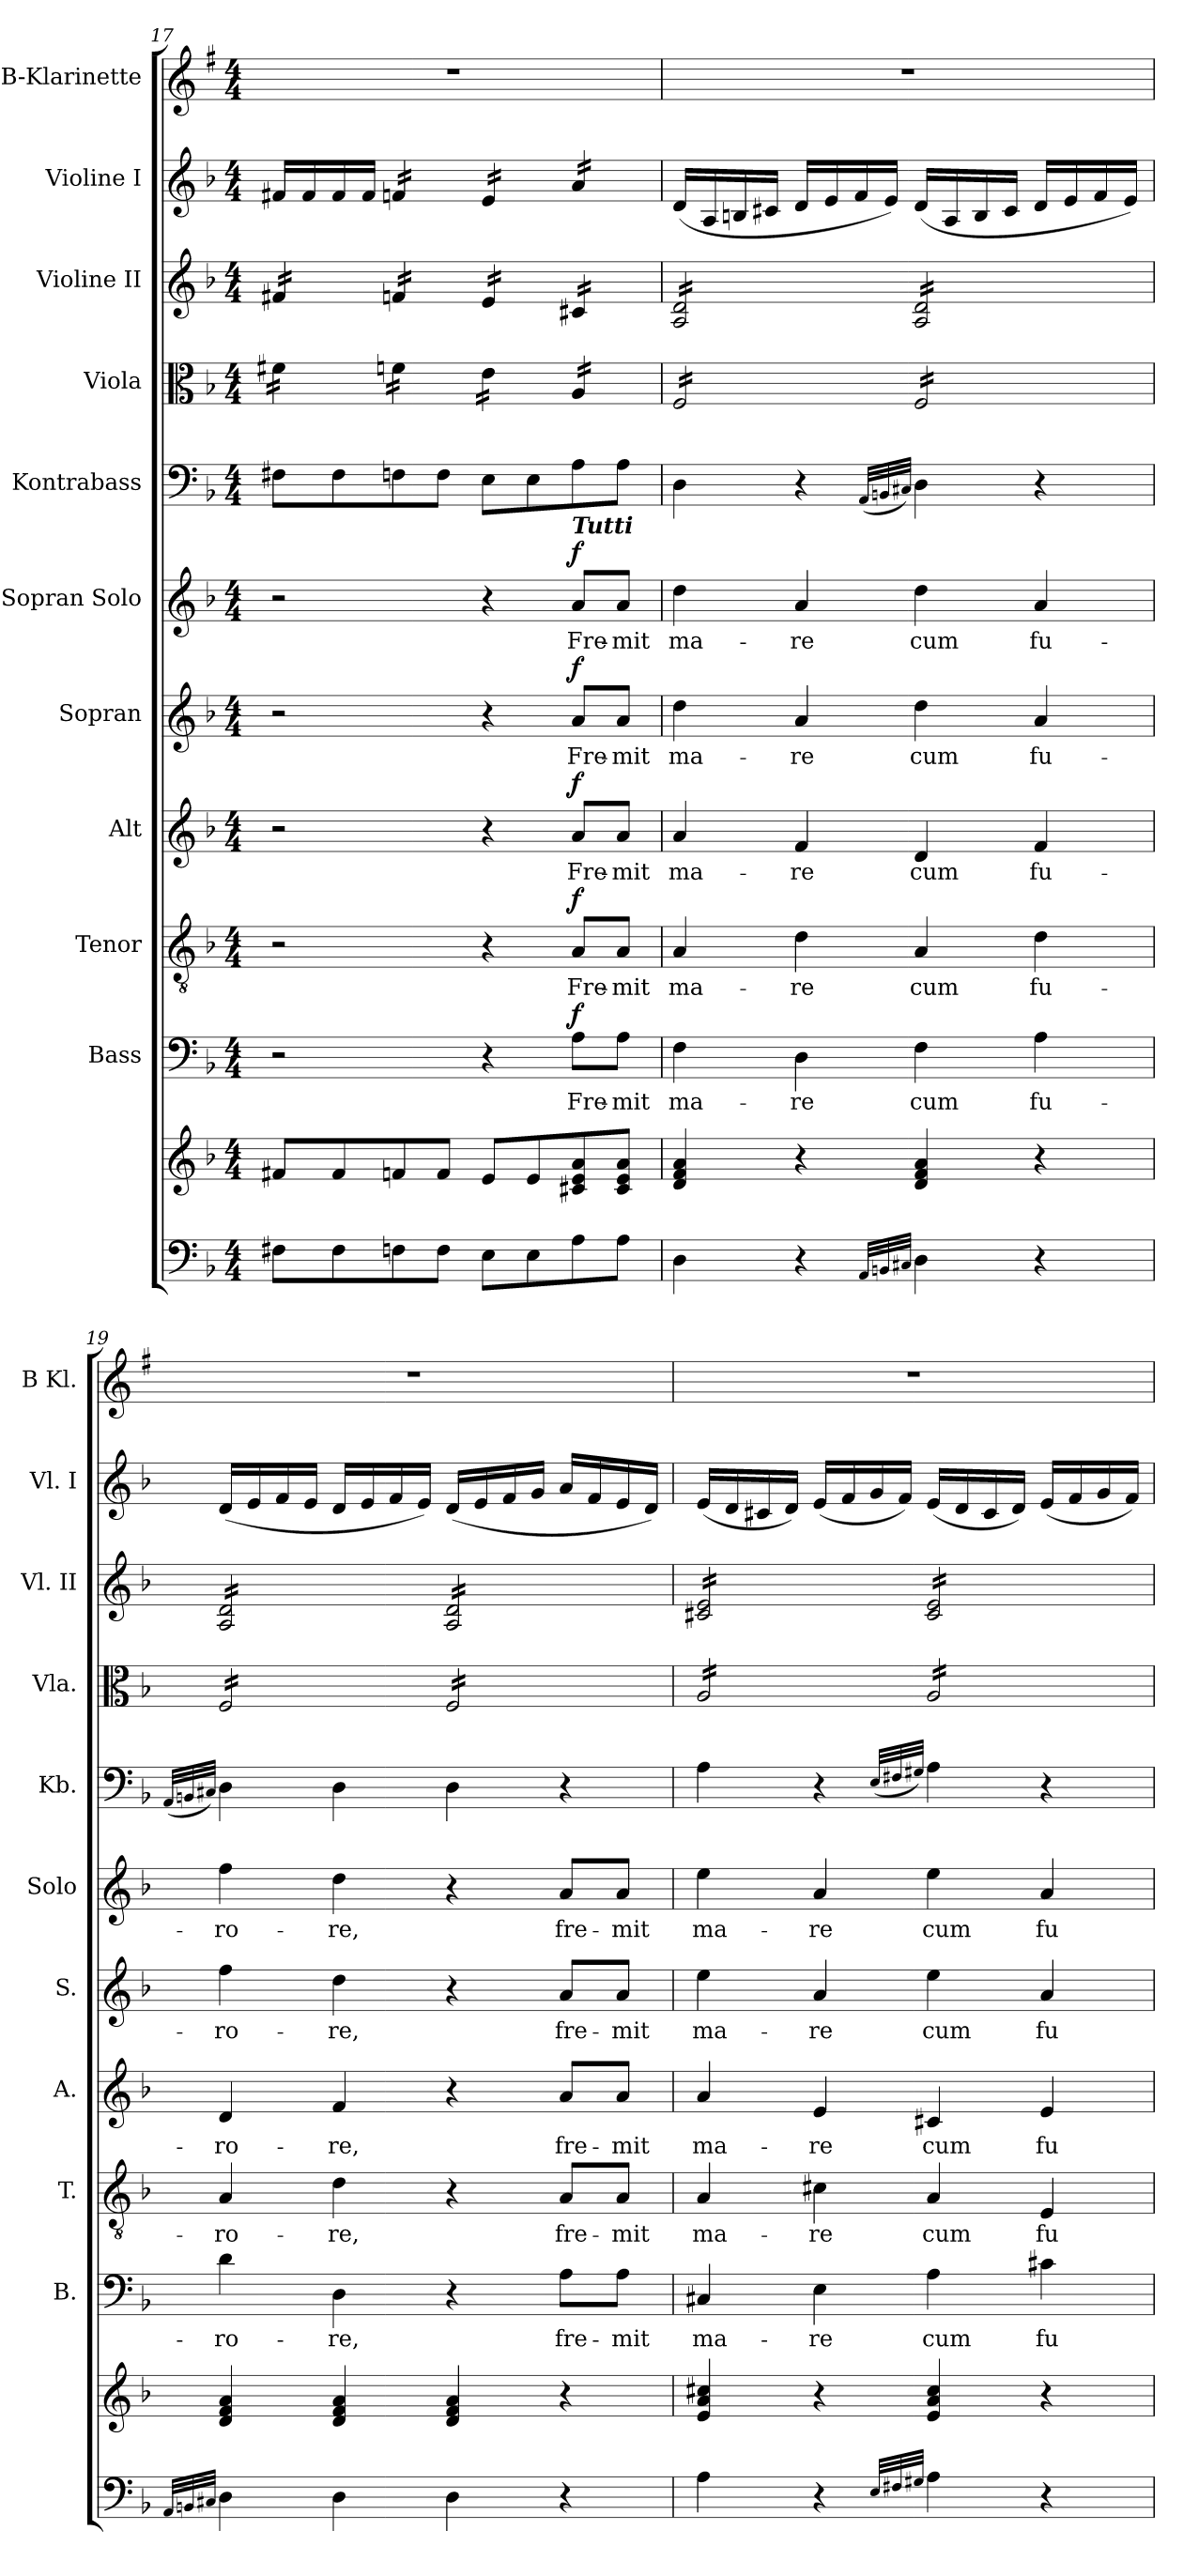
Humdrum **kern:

**kern	**kern	**kern	**text	**dynam	**kern	**text	**dynam	**kern	**text	**dynam	**kern	**text	**dynam	**kern	**text	**dynam	**kern	**kern	**kern	**kern	**kern
*part11	*part11	*part10	*part10	*part10	*part9	*part9	*part9	*part8	*part8	*part8	*part7	*part7	*part7	*part6	*part6	*part6	*part5	*part4	*part3	*part2	*part1
*staff12	*staff11	*staff10	*staff10	*staff10	*staff9	*staff9	*staff9	*staff8	*staff8	*staff8	*staff7	*staff7	*staff7	*staff6	*staff6	*staff6	*staff5	*staff4	*staff3	*staff2	*staff1
*	*	*I"Bass	*	*	*I"Tenor	*	*	*I"Alt	*	*	*I"Sopran	*	*	*I"Sopran Solo	*	*	*I"Kontrabass	*I"Viola	*I"Violine II	*I"Violine I	*I"B-Klarinette
*	*	*I'B.	*	*	*I'T.	*	*	*I'A.	*	*	*I'S.	*	*	*I'Solo	*	*	*I'Kb.	*I'Vla.	*I'Vl. II	*I'Vl. I	*I'B Kl.
*clefF4	*clefG2	*clefF4	*	*	*clefGv2	*	*	*clefG2	*	*	*clefG2	*	*	*clefG2	*	*	*clefF4	*clefC3	*clefG2	*clefG2	*clefG2
*	*	*	*	*	*	*	*	*	*	*	*	*	*	*	*	*	*ITrd7c12	*	*	*	*ITrd1c2
*k[b-]	*k[b-]	*k[b-]	*	*	*k[b-]	*	*	*k[b-]	*	*	*k[b-]	*	*	*k[b-]	*	*	*k[b-]	*k[b-]	*k[b-]	*k[b-]	*k[b-]
*F:	*F:	*F:	*	*	*F:	*	*	*F:	*	*	*F:	*	*	*F:	*	*	*F:	*F:	*F:	*F:	*F:
*M4/4	*M4/4	*M4/4	*	*	*M4/4	*	*	*M4/4	*	*	*M4/4	*	*	*M4/4	*	*	*M4/4	*M4/4	*M4/4	*M4/4	*M4/4
=17	=17	=17	=17	=17	=17	=17	=17	=17	=17	=17	=17	=17	=17	=17	=17	=17	=17	=17	=17	=17	=17
*	*	*	*	*	*	*	*	*	*	*	*	*	*	*	*	*	*	*tremolo	*	*	*
*	*	*	*	*	*	*	*	*	*	*	*	*	*	*	*	*	*	*	*tremolo	*	*
8F#X\L	8f#X/L	2r	.	.	2r	.	.	2r	.	.	2r	.	.	2r	.	.	8FF#X\L	16f#X\LL	16f#X/LL	16f#X/LL	1r
.	.	.	.	.	.	.	.	.	.	.	.	.	.	.	.	.	.	16f#X\	16f#X/	16f#/	.
8F#\	8f#/	.	.	.	.	.	.	.	.	.	.	.	.	.	.	.	8FF#\	16f#X\	16f#X/	16f#/	.
.	.	.	.	.	.	.	.	.	.	.	.	.	.	.	.	.	.	16f#X\JJ	16f#X/JJ	16f#/JJ	.
*	*	*	*	*	*	*	*	*	*	*	*	*	*	*	*	*	*	*	*	*tremolo	*
8Fn\	8fn/	.	.	.	.	.	.	.	.	.	.	.	.	.	.	.	8FFn\	16fn\LL	16fn/LL	16fn/LL	.
.	.	.	.	.	.	.	.	.	.	.	.	.	.	.	.	.	.	16fn\	16fn/	16fn/	.
8F\J	8f/J	.	.	.	.	.	.	.	.	.	.	.	.	.	.	.	8FF\J	16fn\	16fn/	16fn/	.
.	.	.	.	.	.	.	.	.	.	.	.	.	.	.	.	.	.	16fn\JJ	16fn/JJ	16fn/JJ	.
8E\L	8e/L	4r	.	.	4r	.	.	4r	.	.	4r	.	.	4r	.	.	8EE\L	16e\LL	16e/LL	16e/LL	.
.	.	.	.	.	.	.	.	.	.	.	.	.	.	.	.	.	.	16e\	16e/	16e/	.
8E\	8e/	.	.	.	.	.	.	.	.	.	.	.	.	.	.	.	8EE\	16e\	16e/	16e/	.
.	.	.	.	.	.	.	.	.	.	.	.	.	.	.	.	.	.	16e\JJ	16e/JJ	16e/JJ	.
!	!	!	!	!	!	!	!	!	!	!	!	!	!	!LO:TX:a:Bi:t=Tutti	!	!	!	!	!	!	!
!	!	!	!LO:LY:b	!LO:DY:a	!	!LO:LY:b	!LO:DY:a	!	!LO:LY:b	!LO:DY:a	!	!LO:LY:b	!LO:DY:a	!	!LO:LY:b	!LO:DY:a	!	!	!	!	!
8A\	8c#X/ 8e/ 8a/	8A\L	Fre-	f	8A/L	Fre-	f	8a/L	Fre-	f	8a/L	Fre-	f	8a/L	Fre-	f	8AA\	16A/LL	16c#X/LL	16a/LL	.
.	.	.	.	.	.	.	.	.	.	.	.	.	.	.	.	.	.	16A/	16c#X/	16a/	.
!	!	!	!LO:LY:b	!	!	!LO:LY:b	!	!	!LO:LY:b	!	!	!LO:LY:b	!	!	!LO:LY:b	!	!	!	!	!	!
8A\J	8c#/ 8e/ 8a/J	8A\J	-mit	.	8A/J	-mit	.	8a/J	-mit	.	8a/J	-mit	.	8a/J	-mit	.	8AA\J	16A/	16c#X/	16a/	.
.	.	.	.	.	.	.	.	.	.	.	.	.	.	.	.	.	.	16A/JJ	16c#X/JJ	16a/JJ	.
*	*	*	*	*	*	*	*	*	*	*	*	*	*	*	*	*	*	*	*	*Xtremolo	*
!!LO:PB:g=z
=18	=18	=18	=18	=18	=18	=18	=18	=18	=18	=18	=18	=18	=18	=18	=18	=18	=18	=18	=18	=18	=18
!	!	!	!LO:LY:b	!	!	!LO:LY:b	!	!	!LO:LY:b	!	!	!LO:LY:b	!	!	!LO:LY:b	!	!	!	!	!	!
4D\	4d/ 4f/ 4a/	4F\	ma-	.	4A/	ma-	.	4a/	ma-	.	4dd\	ma-	.	4dd\	ma-	.	4DD\	16F/LL	16A/ 16d/LL	(<16d/LL	1r
.	.	.	.	.	.	.	.	.	.	.	.	.	.	.	.	.	.	16F/	16A/ 16d/	16A/	.
.	.	.	.	.	.	.	.	.	.	.	.	.	.	.	.	.	.	16F/	16A/ 16d/	16Bn/	.
.	.	.	.	.	.	.	.	.	.	.	.	.	.	.	.	.	.	16F/	16A/ 16d/	16c#X/JJ	.
!	!	!	!LO:LY:b	!	!	!LO:LY:b	!	!	!LO:LY:b	!	!	!LO:LY:b	!	!	!LO:LY:b	!	!	!	!	!	!
4r	4r	4D\	-re	.	4d\	-re	.	4f/	-re	.	4a/	-re	.	4a/	-re	.	4r	16F/	16A/ 16d/	16d/LL	.
.	.	.	.	.	.	.	.	.	.	.	.	.	.	.	.	.	.	16F/	16A/ 16d/	16e/	.
.	.	.	.	.	.	.	.	.	.	.	.	.	.	.	.	.	.	16F/	16A/ 16d/	16f/	.
.	.	.	.	.	.	.	.	.	.	.	.	.	.	.	.	.	.	16F/JJ	16A/ 16d/JJ	16e/JJ)	.
32qAA/LLL	.	.	.	.	.	.	.	.	.	.	.	.	.	.	.	.	(<32qAAA/LLL	.	.	.	.
32qBBn/	.	.	.	.	.	.	.	.	.	.	.	.	.	.	.	.	32qBBBn/	.	.	.	.
32qC#X/JJJ	.	.	.	.	.	.	.	.	.	.	.	.	.	.	.	.	32qCC#X/JJJ)	.	.	.	.
!	!	!	!LO:LY:b	!	!	!LO:LY:b	!	!	!LO:LY:b	!	!	!LO:LY:b	!	!	!LO:LY:b	!	!	!	!	!	!
4D\	4d/ 4f/ 4a/	4F\	cum	.	4A/	cum	.	4d/	cum	.	4dd\	cum	.	4dd\	cum	.	4DD\	16F/LL	16A/ 16d/LL	(<16d/LL	.
.	.	.	.	.	.	.	.	.	.	.	.	.	.	.	.	.	.	16F/	16A/ 16d/	16A/	.
.	.	.	.	.	.	.	.	.	.	.	.	.	.	.	.	.	.	16F/	16A/ 16d/	16B/	.
.	.	.	.	.	.	.	.	.	.	.	.	.	.	.	.	.	.	16F/	16A/ 16d/	16c#/JJ	.
!	!	!	!LO:LY:b	!	!	!LO:LY:b	!	!	!LO:LY:b	!	!	!LO:LY:b	!	!	!LO:LY:b	!	!	!	!	!	!
4r	4r	4A\	fu-	.	4d\	fu-	.	4f/	fu-	.	4a/	fu-	.	4a/	fu-	.	4r	16F/	16A/ 16d/	16d/LL	.
.	.	.	.	.	.	.	.	.	.	.	.	.	.	.	.	.	.	16F/	16A/ 16d/	16e/	.
.	.	.	.	.	.	.	.	.	.	.	.	.	.	.	.	.	.	16F/	16A/ 16d/	16f/	.
.	.	.	.	.	.	.	.	.	.	.	.	.	.	.	.	.	.	16F/JJ	16A/ 16d/JJ	16e/JJ)	.
=19	=19	=19	=19	=19	=19	=19	=19	=19	=19	=19	=19	=19	=19	=19	=19	=19	=19	=19	=19	=19	=19
32qAA/LLL	.	.	.	.	.	.	.	.	.	.	.	.	.	.	.	.	(<32qAAA/LLL	.	.	.	.
32qBBn/	.	.	.	.	.	.	.	.	.	.	.	.	.	.	.	.	32qBBBn/	.	.	.	.
32qC#X/JJJ	.	.	.	.	.	.	.	.	.	.	.	.	.	.	.	.	32qCC#X/JJJ)	.	.	.	.
!	!	!	!LO:LY:b	!	!	!LO:LY:b	!	!	!LO:LY:b	!	!	!LO:LY:b	!	!	!LO:LY:b	!	!	!	!	!	!
4D\	4d/ 4f/ 4a/	4d\	-ro-	.	4A/	-ro-	.	4d/	-ro-	.	4ff\	-ro-	.	4ff\	-ro-	.	4DD\	16F/LL	16A/ 16d/LL	(<16d/LL	1r
.	.	.	.	.	.	.	.	.	.	.	.	.	.	.	.	.	.	16F/	16A/ 16d/	16e/	.
.	.	.	.	.	.	.	.	.	.	.	.	.	.	.	.	.	.	16F/	16A/ 16d/	16f/	.
.	.	.	.	.	.	.	.	.	.	.	.	.	.	.	.	.	.	16F/	16A/ 16d/	16e/JJ	.
!	!	!	!LO:LY:b	!	!	!LO:LY:b	!	!	!LO:LY:b	!	!	!LO:LY:b	!	!	!LO:LY:b	!	!	!	!	!	!
4D\	4d/ 4f/ 4a/	4D\	-re,	.	4d\	-re,	.	4f/	-re,	.	4dd\	-re,	.	4dd\	-re,	.	4DD\	16F/	16A/ 16d/	16d/LL	.
.	.	.	.	.	.	.	.	.	.	.	.	.	.	.	.	.	.	16F/	16A/ 16d/	16e/	.
.	.	.	.	.	.	.	.	.	.	.	.	.	.	.	.	.	.	16F/	16A/ 16d/	16f/	.
.	.	.	.	.	.	.	.	.	.	.	.	.	.	.	.	.	.	16F/JJ	16A/ 16d/JJ	16e/JJ)	.
4D\	4d/ 4f/ 4a/	4r	.	.	4r	.	.	4r	.	.	4r	.	.	4r	.	.	4DD\	16F/LL	16A/ 16d/LL	(<16d/LL	.
.	.	.	.	.	.	.	.	.	.	.	.	.	.	.	.	.	.	16F/	16A/ 16d/	16e/	.
.	.	.	.	.	.	.	.	.	.	.	.	.	.	.	.	.	.	16F/	16A/ 16d/	16f/	.
.	.	.	.	.	.	.	.	.	.	.	.	.	.	.	.	.	.	16F/	16A/ 16d/	16g/JJ	.
!	!	!	!LO:LY:b	!	!	!LO:LY:b	!	!	!LO:LY:b	!	!	!LO:LY:b	!	!	!LO:LY:b	!	!	!	!	!	!
4r	4r	8A\L	fre-	.	8A/L	fre-	.	8a/L	fre-	.	8a/L	fre-	.	8a/L	fre-	.	4r	16F/	16A/ 16d/	16a/LL	.
.	.	.	.	.	.	.	.	.	.	.	.	.	.	.	.	.	.	16F/	16A/ 16d/	16f/	.
!	!	!	!LO:LY:b	!	!	!LO:LY:b	!	!	!LO:LY:b	!	!	!LO:LY:b	!	!	!LO:LY:b	!	!	!	!	!	!
.	.	8A\J	-mit	.	8A/J	-mit	.	8a/J	-mit	.	8a/J	-mit	.	8a/J	-mit	.	.	16F/	16A/ 16d/	16e/	.
.	.	.	.	.	.	.	.	.	.	.	.	.	.	.	.	.	.	16F/JJ	16A/ 16d/JJ	16d/JJ)	.
=20	=20	=20	=20	=20	=20	=20	=20	=20	=20	=20	=20	=20	=20	=20	=20	=20	=20	=20	=20	=20	=20
!	!	!	!LO:LY:b	!	!	!LO:LY:b	!	!	!LO:LY:b	!	!	!LO:LY:b	!	!	!LO:LY:b	!	!	!	!	!	!
4A\	4e/ 4a/ 4cc#X/	4C#X/	ma-	.	4A/	ma-	.	4a/	ma-	.	4ee\	ma-	.	4ee\	ma-	.	4AA\	16A/LL	16c#X/ 16e/LL	(<16e/LL	1r
.	.	.	.	.	.	.	.	.	.	.	.	.	.	.	.	.	.	16A/	16c#X/ 16e/	16d/	.
.	.	.	.	.	.	.	.	.	.	.	.	.	.	.	.	.	.	16A/	16c#X/ 16e/	16c#X/	.
.	.	.	.	.	.	.	.	.	.	.	.	.	.	.	.	.	.	16A/	16c#X/ 16e/	16d/JJ)	.
!	!	!	!LO:LY:b	!	!	!LO:LY:b	!	!	!LO:LY:b	!	!	!LO:LY:b	!	!	!LO:LY:b	!	!	!	!	!	!
4r	4r	4E\	-re	.	4c#X\	-re	.	4e/	-re	.	4a/	-re	.	4a/	-re	.	4r	16A/	16c#X/ 16e/	(<16e/LL	.
.	.	.	.	.	.	.	.	.	.	.	.	.	.	.	.	.	.	16A/	16c#X/ 16e/	16f/	.
.	.	.	.	.	.	.	.	.	.	.	.	.	.	.	.	.	.	16A/	16c#X/ 16e/	16g/	.
.	.	.	.	.	.	.	.	.	.	.	.	.	.	.	.	.	.	16A/JJ	16c#X/ 16e/JJ	16f/JJ)	.
32qE/LLL	.	.	.	.	.	.	.	.	.	.	.	.	.	.	.	.	(<32qEE/LLL	.	.	.	.
32qF#X/	.	.	.	.	.	.	.	.	.	.	.	.	.	.	.	.	32qFF#X/	.	.	.	.
32qG#X/JJJ	.	.	.	.	.	.	.	.	.	.	.	.	.	.	.	.	32qGG#X/JJJ)	.	.	.	.
!	!	!	!LO:LY:b	!	!	!LO:LY:b	!	!	!LO:LY:b	!	!	!LO:LY:b	!	!	!LO:LY:b	!	!	!	!	!	!
4A\	4e/ 4a/ 4cc#/	4A\	cum	.	4A/	cum	.	4c#X/	cum	.	4ee\	cum	.	4ee\	cum	.	4AA\	16A/LL	16c#/ 16e/LL	(<16e/LL	.
.	.	.	.	.	.	.	.	.	.	.	.	.	.	.	.	.	.	16A/	16c#/ 16e/	16d/	.
.	.	.	.	.	.	.	.	.	.	.	.	.	.	.	.	.	.	16A/	16c#/ 16e/	16c#/	.
.	.	.	.	.	.	.	.	.	.	.	.	.	.	.	.	.	.	16A/	16c#/ 16e/	16d/JJ)	.
!	!	!	!LO:LY:b	!	!	!LO:LY:b	!	!	!LO:LY:b	!	!	!LO:LY:b	!	!	!LO:LY:b	!	!	!	!	!	!
4r	4r	4c#X\	fu-	.	4E/	fu-	.	4e/	fu-	.	4a/	fu-	.	4a/	fu-	.	4r	16A/	16c#/ 16e/	(<16e/LL	.
.	.	.	.	.	.	.	.	.	.	.	.	.	.	.	.	.	.	16A/	16c#/ 16e/	16f/	.
.	.	.	.	.	.	.	.	.	.	.	.	.	.	.	.	.	.	16A/	16c#/ 16e/	16g/	.
.	.	.	.	.	.	.	.	.	.	.	.	.	.	.	.	.	.	16A/JJ	16c#/ 16e/JJ	16f/JJ)	.
*	*	*	*	*	*	*	*	*	*	*	*	*	*	*	*	*	*	*	*Xtremolo	*	*
*	*	*	*	*	*	*	*	*	*	*	*	*	*	*	*	*	*	*Xtremolo	*	*	*
=	=	=	=	=	=	=	=	=	=	=	=	=	=	=	=	=	=	=	=	=	=
*-	*-	*-	*-	*-	*-	*-	*-	*-	*-	*-	*-	*-	*-	*-	*-	*-	*-	*-	*-	*-	*-
